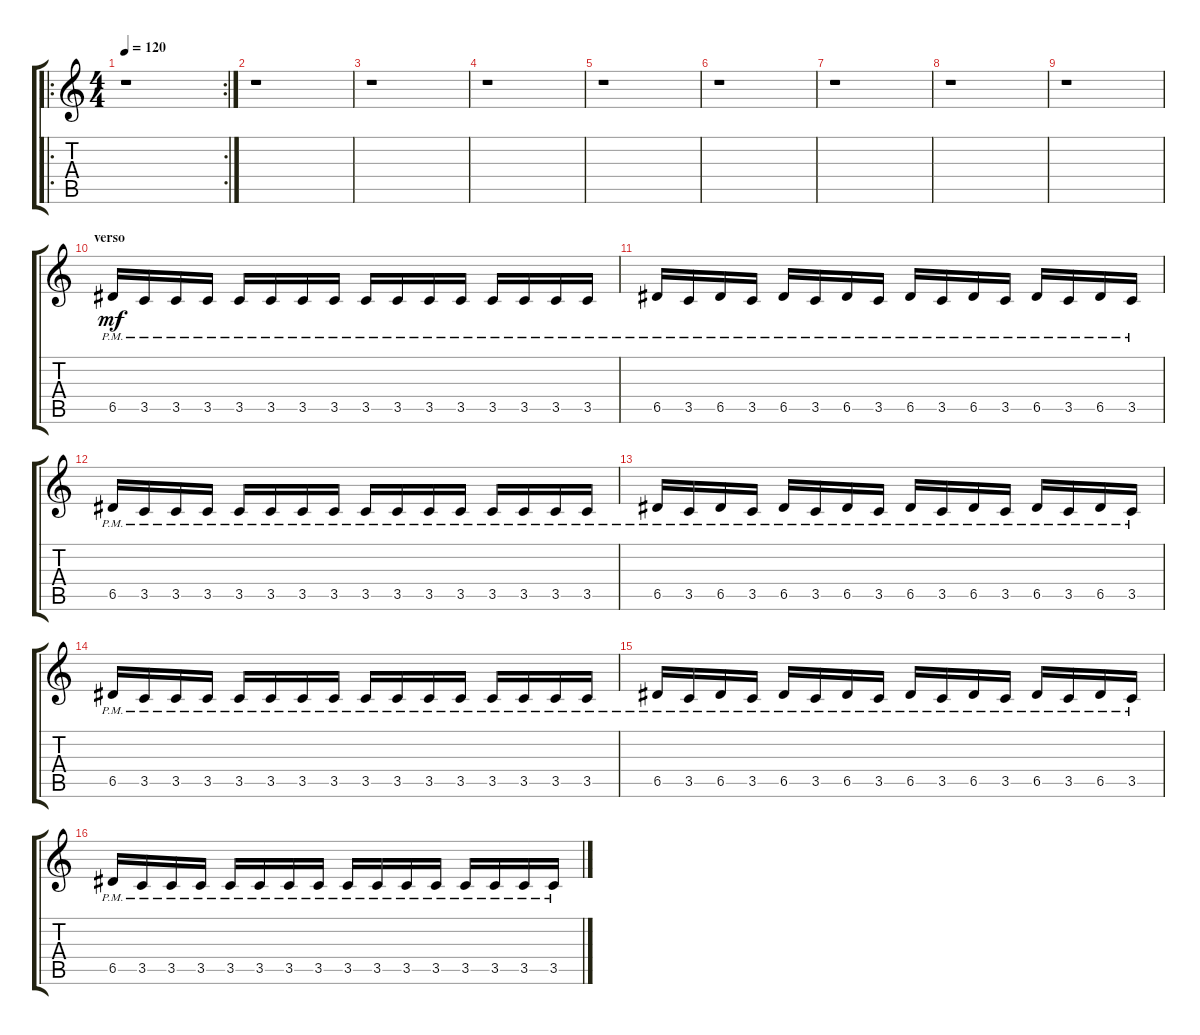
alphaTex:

\track "" {instrument distortionguitar}
\staff {score tabs}
\tuning (E4 B3 G3 D3 A2 E2) {hide}
\ro
\rc 2
\ts (4 4)
\tempo 120
\clef g2
\ks c
r.1{dy mf instrument distortionguitar} |
r.1 |
r.1 |
r.1 |
r.1 |
r.1 |
r.1 |
r.1 |
r.1 |
\section ("" "verso")
6.5{pm}.16 3.5{pm}.16 3.5{pm}.16 3.5{pm}.16 3.5{pm}.16 3.5{pm}.16 3.5{pm}.16 3.5{pm}.16 3.5{pm}.16 3.5{pm}.16 3.5{pm}.16 3.5{pm}.16 3.5{pm}.16 3.5{pm}.16 3.5{pm}.16 3.5{pm}.16 |
6.5{pm}.16 3.5{pm}.16 6.5{pm}.16 3.5{pm}.16 6.5{pm}.16 3.5{pm}.16 6.5{pm}.16 3.5{pm}.16 6.5{pm}.16 3.5{pm}.16 6.5{pm}.16 3.5{pm}.16 6.5{pm}.16 3.5{pm}.16 6.5{pm}.16 3.5{pm}.16 |
6.5{pm}.16 3.5{pm}.16 3.5{pm}.16 3.5{pm}.16 3.5{pm}.16 3.5{pm}.16 3.5{pm}.16 3.5{pm}.16 3.5{pm}.16 3.5{pm}.16 3.5{pm}.16 3.5{pm}.16 3.5{pm}.16 3.5{pm}.16 3.5{pm}.16 3.5{pm}.16 |
6.5{pm}.16 3.5{pm}.16 6.5{pm}.16 3.5{pm}.16 6.5{pm}.16 3.5{pm}.16 6.5{pm}.16 3.5{pm}.16 6.5{pm}.16 3.5{pm}.16 6.5{pm}.16 3.5{pm}.16 6.5{pm}.16 3.5{pm}.16 6.5{pm}.16 3.5{pm}.16 |
6.5{pm}.16 3.5{pm}.16 3.5{pm}.16 3.5{pm}.16 3.5{pm}.16 3.5{pm}.16 3.5{pm}.16 3.5{pm}.16 3.5{pm}.16 3.5{pm}.16 3.5{pm}.16 3.5{pm}.16 3.5{pm}.16 3.5{pm}.16 3.5{pm}.16 3.5{pm}.16 |
6.5{pm}.16 3.5{pm}.16 6.5{pm}.16 3.5{pm}.16 6.5{pm}.16 3.5{pm}.16 6.5{pm}.16 3.5{pm}.16 6.5{pm}.16 3.5{pm}.16 6.5{pm}.16 3.5{pm}.16 6.5{pm}.16 3.5{pm}.16 6.5{pm}.16 3.5{pm}.16 |
6.5{pm}.16 3.5{pm}.16 3.5{pm}.16 3.5{pm}.16 3.5{pm}.16 3.5{pm}.16 3.5{pm}.16 3.5{pm}.16 3.5{pm}.16 3.5{pm}.16 3.5{pm}.16 3.5{pm}.16 3.5{pm}.16 3.5{pm}.16 3.5{pm}.16 3.5{pm}.16
